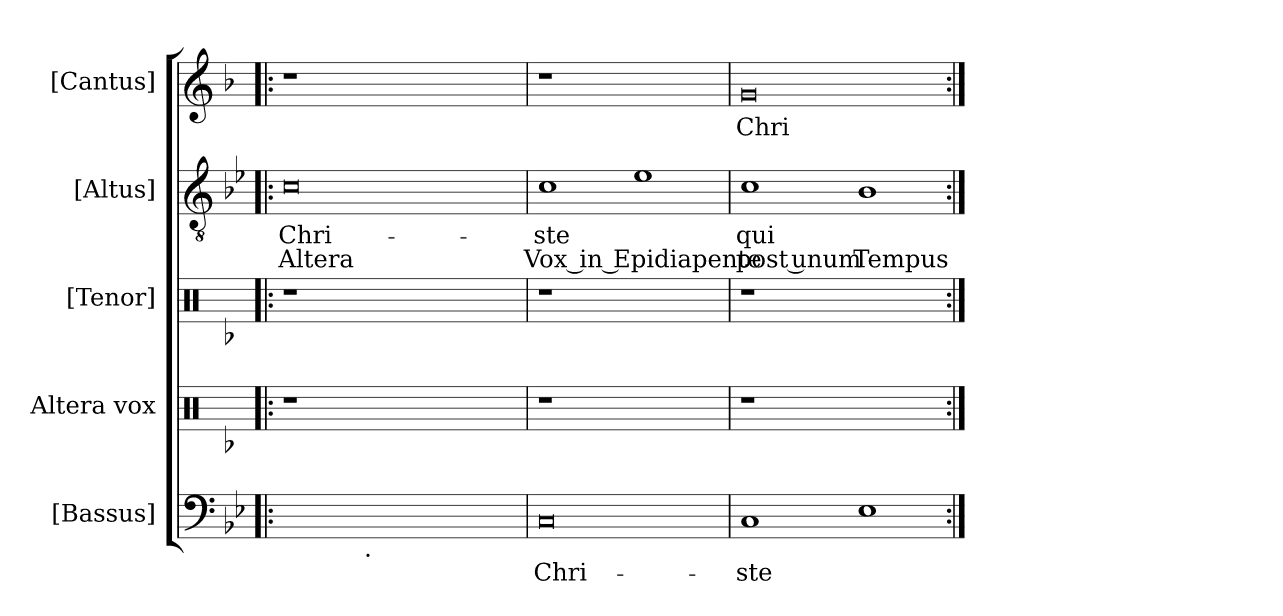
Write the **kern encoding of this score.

**kern	**text	**kern	**kern	**kern	**text	**text	**kern	**text
*part5	*part5	*part4	*part3	*part2	*part2	*part2	*part1	*part1
*staff5	*staff5	*staff4	*staff3	*staff2	*staff2	*staff2	*staff1	*staff1
*I"[Bassus]	*	*I"Altera vox	*I"[Tenor]	*I"[Altus]	*	*	*I"[Cantus]	*
!!LO:PB:g=z
*stria5	*	*stria5	*stria5	*stria5	*	*	*stria5	*
*clefF4	*	*clefX	*clefX	*clefGv2	*	*	*clefG2	*
*	*	*ITrd-3c-5	*ITrd-3c-5	*	*	*	*ITrd-3c-5	*
*k[b-e-]	*	*k[b-e-]	*k[b-e-]	*k[b-e-]	*	*	*k[b-e-]	*
*B-:	*	*B-:	*B-:	*B-:	*	*	*B-:	*
=1!|:	=1!|:	=1!|:	=1!|:	=1!|:	=1!|:	=1!|:	=1!|:	=1!|:
!	!	!	!	!	!LO:LY:b:cj	!LO:LY:b	!	!
2.ryy	.	1r	1r	0c	Chri-	-Altera	1r	.
!LO:TX:b:t=.	!	!	!	!	!	!	!	!
1ryy	.	.	.	.	.	.	.	.
.	.	1ryy	1ryy	.	.	.	1ryy	.
4ryy	.	.	.	.	.	.	.	.
=2	=2	=2	=2	=2	=2	=2	=2	=2
!	!LO:LY:b:cj	!	!	!	!LO:LY:b:cj	!LO:LY:b:rj	!	!
0C	-Chri-	1r	1r	1c	ste	Vox in Epidiapente	1r	.
.	.	1ryy	1ryy	1e-	.	.	1ryy	.
=3	=3	=3	=3	=3	=3	=3	=3	=3
!	!LO:LY:b:cj	!	!	!	!LO:LY:b:cj	!LO:LY:b:rj	!	!LO:LY:b:cj
1C	-ste	1r	1r	1c	qui	post unum	0cc	-Chri-
!	!	!	!	!	!	!LO:LY:b:cj	!	!
1E-	.	1ryy	1ryy	1B-	.	Tempus	.	.
=:|!	=:|!	=:|!	=:|!	=:|!	=:|!	=:|!	=:|!	=:|!
*-	*-	*-	*-	*-	*-	*-	*-	*-
